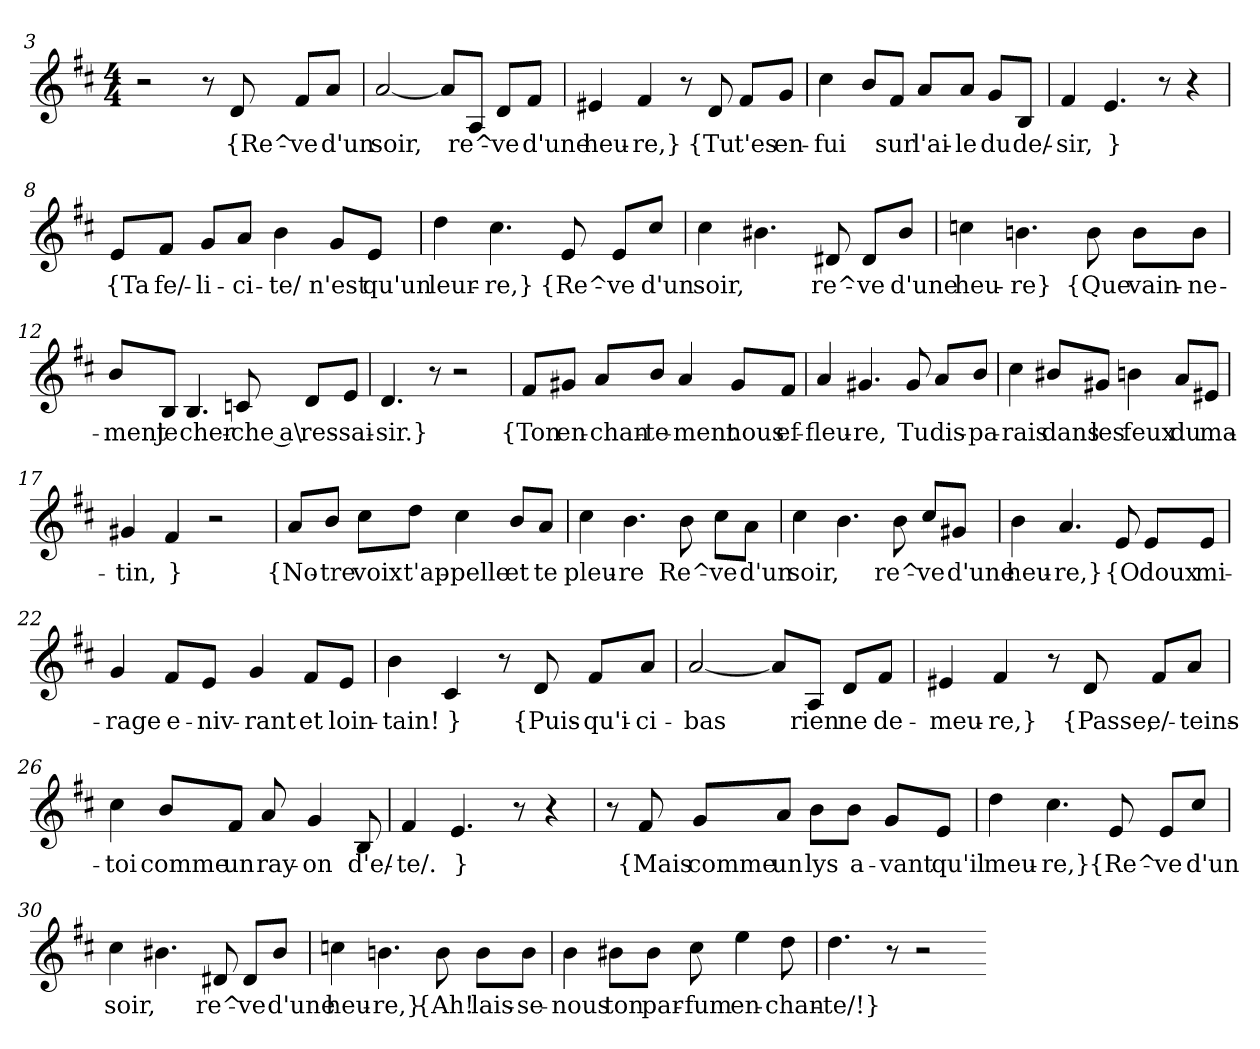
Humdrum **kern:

**kern	**text
*part1	*part1
*staff1	*staff1
*clefG2	*
*k[f#c#]	*
*M4/4	*
=3	=3
2r	.
8r	.
8d	{Re^-
8f#/L	-ve
8a/J	d'un
=4	=4
[2a	soir,
8a/L]	.
8A/J	re^-
8d/L	-ve
8f#/J	d'une
=5	=5
4e#X	heu-
4f#	-re,}
8r	.
8d	{Tu
8f#/L	t'es
8g/J	en-
=6	=6
4cc#	-fui
8b/L	.
8f#/J	sur
8a/L	l'ai-
8a/J	-le
8g/L	du
8B/J	de/-
=7	=7
4f#	-sir,
4.e	}
8r	.
4r	.
=8	=8
8e/L	{Ta
8f#/J	fe/-
8g/L	-li-
8a/J	-ci-
4b	-te/
8g/L	n'est
8e/J	qu'un
=9	=9
4dd	leur-
4.cc#	-re,}
8e	{Re^-
8e/L	-ve
8cc#/J	d'un
=10	=10
4cc#	soir,
4.b#X	.
8d#X	re^-
8d#/L	-ve
8b#/J	d'une
=11	=11
4ccn	heu-
4.bn	-re}
8b	{Que
8b\L	vain-
8b\J	-ne-
=12	=12
8b/L	-ment
8B/J	je
4.B	cher-
8cn	-che a\
8d/L	res-
8e/J	-sai-
=13	=13
4.d	-sir.}
8r	.
2r	.
=14	=14
8f#/L	{Ton
8g#X/J	en-
8a/L	-chan-
8b/J	-te-
4a	-ment
8g#/L	nous
8f#/J	ef-
=15	=15
4a	-fleu-
4.g#X	-re,
8g#	Tu
8a/L	dis-
8b/J	-pa-
=16	=16
4cc#	-rais
8b#X/L	dans
8g#X/J	les
4bn	feux
8a/L	du
8e#X/J	ma-
=17	=17
4g#X	-tin,
4f#	}
2r	.
=18	=18
8a/L	{No-
8b/J	-tre
8cc#\L	voix
8dd\J	t'ap-
4cc#	-pelle
8b/L	et
8a/J	te
=19	=19
4cc#	pleu-
4.b	-re
8b	Re^-
8cc#\L	-ve
8a\J	d'un
=20	=20
4cc#	soir,
4.b	.
8b	re^-
8cc#/L	-ve
8g#X/J	d'une
=21	=21
4b	heu-
4.a	-re,}
8e	{O
8e/L	doux
8e/J	mi-
=22	=22
4g	-rage
8f#/L	e-
8e/J	-niv-
4g	-rant
8f#/L	et
8e/J	loin-
=23	=23
4b	-tain!
4c#	}
8r	.
8d	{Puis-
8f#/L	-qu'i-
8a/J	-ci-
=24	=24
[2a	-bas
8a/L]	.
8A/J	rien
8d/L	ne
8f#/J	de-
=25	=25
4e#X	-meu-
4f#	-re,}
8r	.
8d	{Passe,
8f#/L	e/-
8a/J	-teins-
=26	=26
4cc#	-toi
8b/L	comme
8f#/J	un
8a	ray-
4g	-on
8B	d'e/-
=27	=27
4f#	-te/.
4.e	}
8r	.
4r	.
=28	=28
8r	.
8f#	{Mais
8g/L	comme
8a/J	un
8b\L	lys
8b\J	a-
8g/L	-vant
8e/J	qu'il
=29	=29
4dd	meu-
4.cc#	-re,}
8e	{Re^-
8e/L	-ve
8cc#/J	d'un
=30	=30
4cc#	soir,
4.b#X	.
8d#X	re^-
8d#/L	-ve
8b#/J	d'une
=31	=31
4ccn	heu-
4.bn	-re,}
8b	{Ah!
8b\L	lais-
8b\J	-se-
=32	=32
4b	-nous
8b#X\L	ton
8b#\J	par-
8cc#	-fum
4ee	en-
8dd	-chan-
=33	=33
4.dd	-te/!}
8r	.
2r	.
=-	=-
*-	*-
